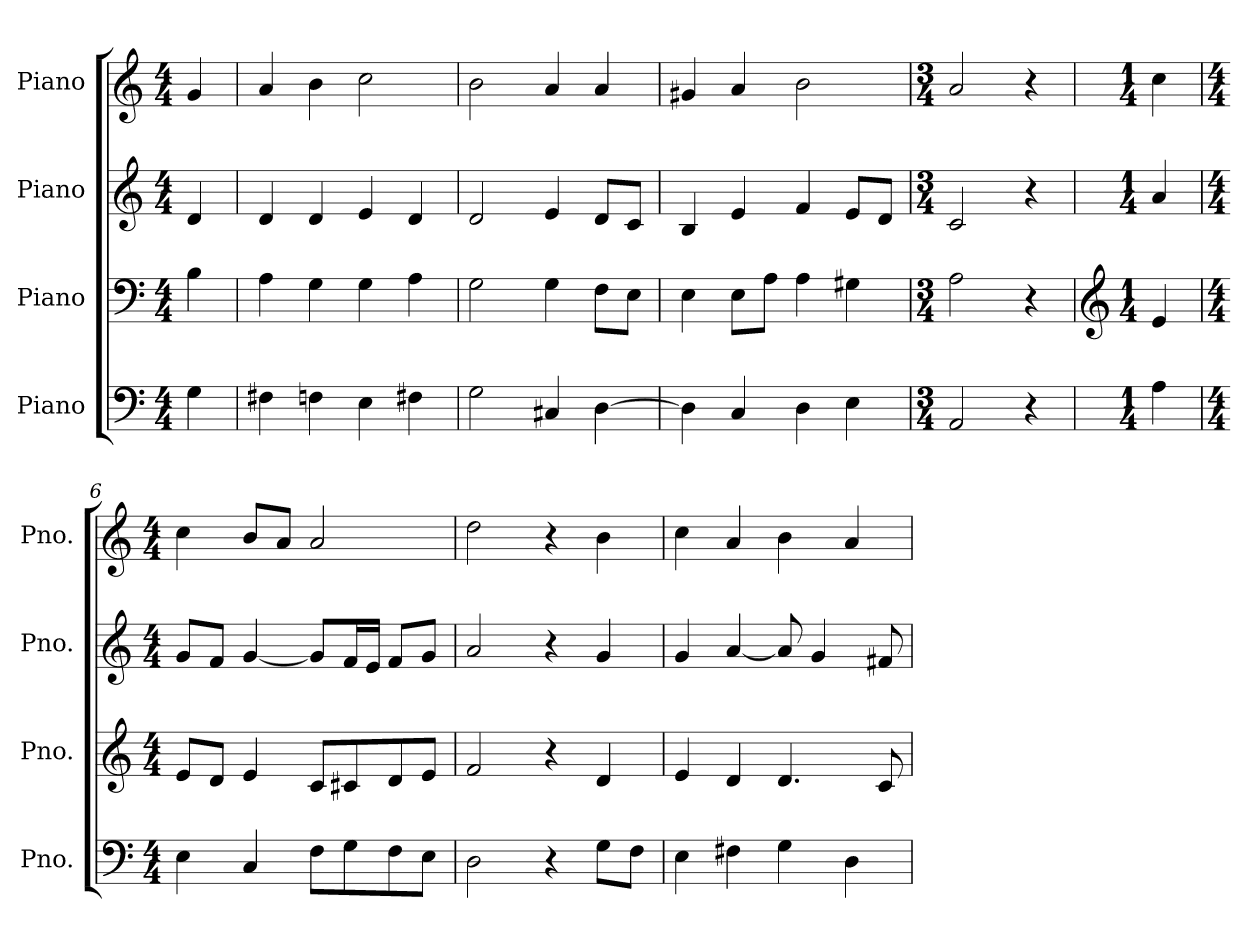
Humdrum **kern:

**kern	**kern	**kern	**kern
*part4	*part3	*part2	*part1
*staff4	*staff3	*staff2	*staff1
*I"Piano	*I"Piano	*I"Piano	*I"Piano
*I'Pno.	*I'Pno.	*I'Pno.	*I'Pno.
*clefF4	*clefF4	*clefG2	*clefG2
*k[]	*k[]	*k[]	*k[]
*M4/4	*M4/4	*M4/4	*M4/4
*MM120	*MM120	*MM120	*MM120
=	=	=	=
4G\	4B\	4d/	4g/
=1	=1	=1	=1
4F#X\	4A\	4d/	4a/
4Fn\	4G\	4d/	4b\
4E\	4G\	4e/	2cc\
4F#X\	4A\	4d/	.
=2	=2	=2	=2
2G\	2G\	2d/	2b\
4C#X/	4G\	4e/	4a/
[4D\	8F\L	8d/L	4a/
.	8E\J	8c/J	.
=3	=3	=3	=3
4D\]	4E\	4B/	4g#X/
4C/	8E\L	4e/	4a/
.	8A\J	.	.
4D\	4A\	4f/	2b\
4E\	4G#X\	8e/L	.
.	.	8d/J	.
=4	=4	=4	=4
*M3/4	*M3/4	*M3/4	*M3/4
2AA/	2A\	2c/	2a/
4r	4r	4r	4r
=5	=5	=5	=5
*	*clefG2	*	*
*M1/4	*M1/4	*M1/4	*M1/4
4A\	4e/	4a/	4cc\
=6	=6	=6	=6
*M4/4	*M4/4	*M4/4	*M4/4
4E\	8e/L	8g/L	4cc\
.	8d/J	8f/J	.
4C/	4e/	[4g/	8b/L
.	.	.	8a/J
8F\L	8c/L	8g/L]	2a/
8G\	8c#X/	16f/L	.
.	.	16e/JJ	.
8F\	8d/	8f/L	.
8E\J	8e/J	8g/J	.
!!LO:LB:g=z
=7	=7	=7	=7
2D\	2f/	2a/	2dd\
4r	4r	4r	4r
8G\L	4d/	4g/	4b\
8F\J	.	.	.
=8	=8	=8	=8
4E\	4e/	4g/	4cc\
4F#X\	4d/	[4a/	4a/
4G\	4.d/	8a/]	4b\
.	.	4g/	.
4D\	.	.	4a/
.	8c/	8f#X/	.
=	=	=	=
*-	*-	*-	*-
